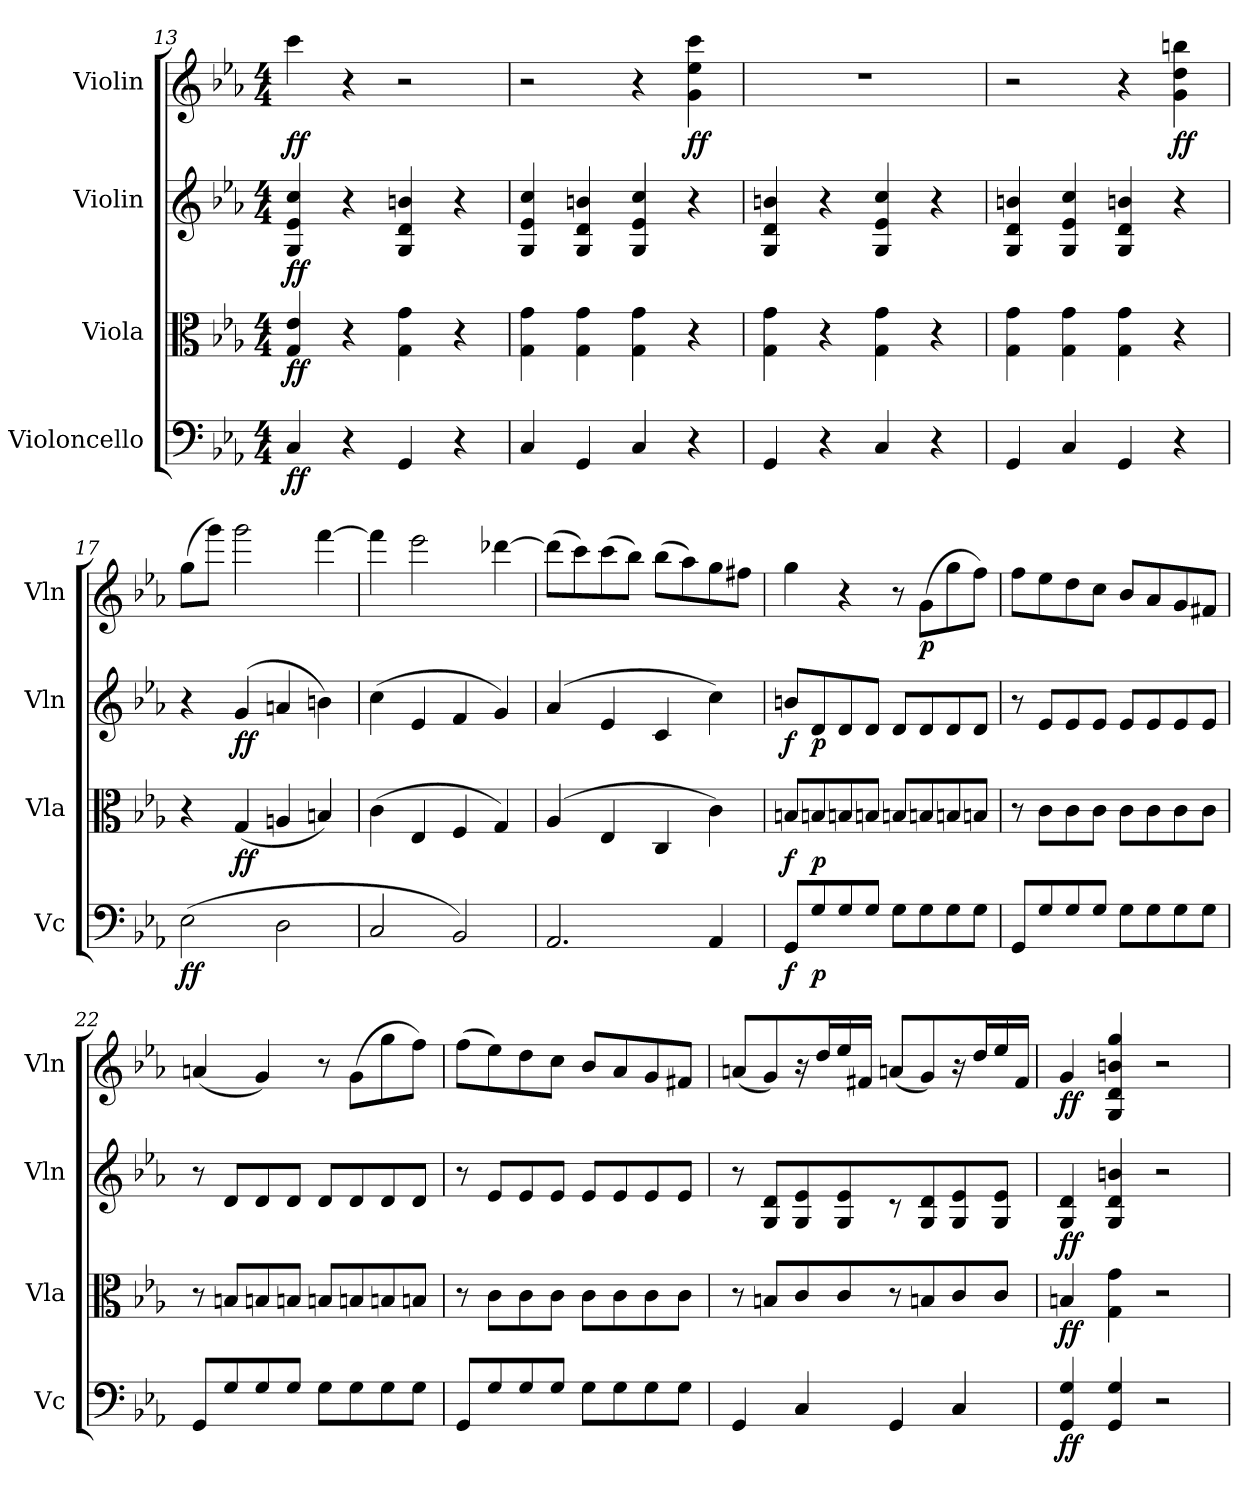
**kern	**dynam	**kern	**dynam	**kern	**dynam	**kern	**dynam
*part4	*part4	*part3	*part3	*part2	*part2	*part1	*part1
*staff4	*staff4	*staff3	*staff3	*staff2	*staff2	*staff1	*staff1
*I"Violoncello	*	*I"Viola	*	*I"Violin	*	*I"Violin	*
*I'Vc	*	*I'Vla	*	*I'Vln	*	*I'Vln	*
*clefF4	*	*clefC3	*	*clefG2	*	*clefG2	*
*k[b-e-a-]	*	*k[b-e-a-]	*	*k[b-e-a-]	*	*k[b-e-a-]	*
*M4/4	*	*M4/4	*	*M4/4	*	*M4/4	*
=13	=13	=13	=13	=13	=13	=13	=13
4C/	ff	4G/ 4e-/	ff	4G/ 4e-/ 4cc/	ff	4ccc\	ff
4r	.	4r	.	4r	.	4r	.
4GG/	.	4G\ 4g\	.	4G/ 4d/ 4bn/	.	2r	.
4r	.	4r	.	4r	.	.	.
=14	=14	=14	=14	=14	=14	=14	=14
4C/	.	4G\ 4g\	.	4G/ 4e-/ 4cc/	.	2r	.
4GG/	.	4G\ 4g\	.	4G/ 4d/ 4bn/	.	.	.
4C/	.	4G\ 4g\	.	4G/ 4e-/ 4cc/	.	4r	.
4r	.	4r	.	4r	.	4g\ 4ee-\ 4ccc\	ff
=15	=15	=15	=15	=15	=15	=15	=15
4GG/	.	4G\ 4g\	.	4G/ 4d/ 4bn/	.	1r	.
4r	.	4r	.	4r	.	.	.
4C/	.	4G\ 4g\	.	4G/ 4e-/ 4cc/	.	.	.
4r	.	4r	.	4r	.	.	.
=16	=16	=16	=16	=16	=16	=16	=16
4GG/	.	4G\ 4g\	.	4G/ 4d/ 4bn/	.	2r	.
4C/	.	4G\ 4g\	.	4G/ 4e-/ 4cc/	.	.	.
4GG/	.	4G\ 4g\	.	4G/ 4d/ 4bn/	.	4r	.
4r	.	4r	.	4r	.	4g\ 4dd\ 4bbn\	ff
=17	=17	=17	=17	=17	=17	=17	=17
(2E-\	ff	4r	.	4r	.	(8gg\L	.
.	.	.	.	.	.	8ggg\J)	.
.	.	(4G/	ff	(4g/	ff	2ggg\	.
2D\	.	4An/	.	4an/	.	.	.
.	.	4Bn/)	.	4bn\)	.	[4fff\	.
=18	=18	=18	=18	=18	=18	=18	=18
2C/	.	(4c\	.	(4cc\	.	4fff\]	.
.	.	4E-/	.	4e-/	.	2eee-\	.
2BB-/)	.	4F/	.	4f/	.	.	.
.	.	4G/)	.	4g/)	.	[4ddd-X\	.
=19	=19	=19	=19	=19	=19	=19	=19
2.AA-/	.	(4A-/	.	(4a-/	.	(8ddd-\L]	.
.	.	.	.	.	.	8ccc\)	.
.	.	4E-/	.	4e-/	.	(8ccc\	.
.	.	.	.	.	.	8bb-\J)	.
.	.	4C/	.	4c/	.	(8bb-\L	.
.	.	.	.	.	.	8aa-\)	.
4AA-/	.	4c\)	.	4cc\)	.	8gg\	.
.	.	.	.	.	.	8ff#X\J	.
=20	=20	=20	=20	=20	=20	=20	=20
8GG/L	f	8Bn/L	f	8bn/L	f	4gg\	.
8G/	p	8Bn/	p	8d/	p	.	.
8G/	.	8Bn/	.	8d/	.	4r	.
8G/J	.	8Bn/J	.	8d/J	.	.	.
8G\L	.	8Bn/L	.	8d/L	.	8r	.
8G\	.	8Bn/	.	8d/	.	(8g\L	p
8G\	.	8Bn/	.	8d/	.	8gg\	.
8G\J	.	8Bn/J	.	8d/J	.	8ff\J)	.
=21	=21	=21	=21	=21	=21	=21	=21
8GG/L	.	8r	.	8r	.	8ff\L	.
8G/	.	8c\L	.	8e-/L	.	8ee-\	.
8G/	.	8c\	.	8e-/	.	8dd\	.
8G/J	.	8c\J	.	8e-/J	.	8cc\J	.
8G\L	.	8c\L	.	8e-/L	.	8b-/L	.
8G\	.	8c\	.	8e-/	.	8a-/	.
8G\	.	8c\	.	8e-/	.	8g/	.
8G\J	.	8c\J	.	8e-/J	.	8f#X/J	.
=22	=22	=22	=22	=22	=22	=22	=22
8GG/L	.	8r	.	8r	.	(4an/	.
8G/	.	8Bn/L	.	8d/L	.	.	.
8G/	.	8Bn/	.	8d/	.	4g/)	.
8G/J	.	8Bn/J	.	8d/J	.	.	.
8G\L	.	8Bn/L	.	8d/L	.	8r	.
8G\	.	8Bn/	.	8d/	.	(8g\L	.
8G\	.	8Bn/	.	8d/	.	8gg\	.
8G\J	.	8Bn/J	.	8d/J	.	8ff\J)	.
=23	=23	=23	=23	=23	=23	=23	=23
8GG/L	.	8r	.	8r	.	(8ff\L	.
8G/	.	8c\L	.	8e-/L	.	8ee-\)	.
8G/	.	8c\	.	8e-/	.	8dd\	.
8G/J	.	8c\J	.	8e-/J	.	8cc\J	.
8G\L	.	8c\L	.	8e-/L	.	8b-/L	.
8G\	.	8c\	.	8e-/	.	8a-/	.
8G\	.	8c\	.	8e-/	.	8g/	.
8G\J	.	8c\J	.	8e-/J	.	8f#X/J	.
=24	=24	=24	=24	=24	=24	=24	=24
4GG/	.	8r	.	8r	.	(8an/L	.
.	.	8Bn/L	.	8G/ 8d/L	.	8g/)	.
4C/	.	8c/	.	8G/ 8e-/	.	16r	.
.	.	.	.	.	.	16dd/L	.
.	.	8c/	.	8G/ 8e-/	.	16ee-/	.
.	.	.	.	.	.	16f#X/JJ	.
4GG/	.	8r	.	8r	.	(8an/L	.
.	.	8Bn/	.	8G/ 8d/	.	8g/)	.
4C/	.	8c/	.	8G/ 8e-/	.	16r	.
.	.	.	.	.	.	16dd/L	.
.	.	8c/J	.	8G/ 8e-/J	.	16ee-/	.
.	.	.	.	.	.	16f#/JJ	.
=25	=25	=25	=25	=25	=25	=25	=25
4GG/ 4G/	ff	4Bn/	ff	4G/ 4d/	ff	4g/	ff
4GG/ 4G/	.	4G\ 4g\	.	4G/ 4d/ 4bn/	.	4G/ 4d/ 4bn/ 4gg/	.
2r	.	2r	.	2r	.	2r	.
=	=	=	=	=	=	=	=
*-	*-	*-	*-	*-	*-	*-	*-
